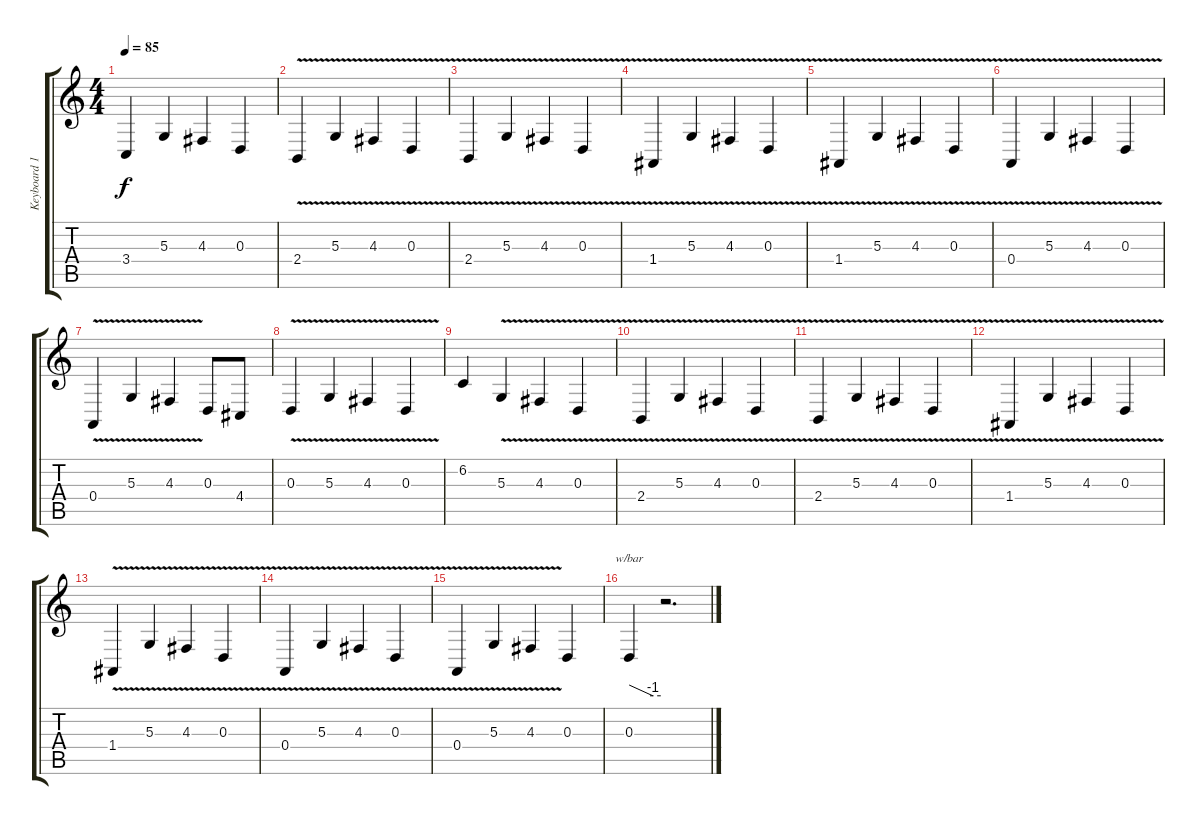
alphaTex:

\track ("Keyboard 1" "Keyboard 1") {instrument tremolostrings}
\staff {score tabs}
\tuning (B3 Gb3 D3 A2 E2 B1) {hide}
\ts (4 4)
\tempo 85
\clef g2
\ks c
3.4.4{dy f} 5.3.4 4.3.4 0.3.4 |
2.4{v}.4{volume 5} 5.3{v}.4 4.3{v}.4 0.3{v}.4 |
2.4{v}.4 5.3{v}.4 4.3{v}.4 0.3{v}.4 |
1.4{v}.4 5.3{v}.4 4.3{v}.4 0.3{v}.4 |
1.4{v}.4 5.3{v}.4 4.3{v}.4 0.3{v}.4 |
0.4{v}.4 5.3{v}.4 4.3{v}.4 0.3{v}.4 |
0.4{v}.4 5.3{v}.4 4.3{v}.4 0.3.8 4.4.8 |
0.3{v}.4 5.3{v}.4 4.3{v}.4 0.3{v}.4 |
6.2.4 5.3{v}.4 4.3{v}.4 0.3{v}.4 |
2.4{v}.4 5.3{v}.4 4.3{v}.4 0.3{v}.4 |
2.4{v}.4 5.3{v}.4 4.3{v}.4 0.3{v}.4 |
1.4{v}.4 5.3{v}.4 4.3{v}.4 0.3{v}.4 |
1.4{v}.4 5.3{v}.4 4.3{v}.4 0.3{v}.4 |
0.4{v}.4 5.3{v}.4 4.3{v}.4 0.3{v}.4 |
0.4{v}.4 5.3{v}.4 4.3{v}.4 0.3.4 |
0.3.4{tbe (custom default 0 0 45 -4 60 -4) volume 7} r.2{d}
